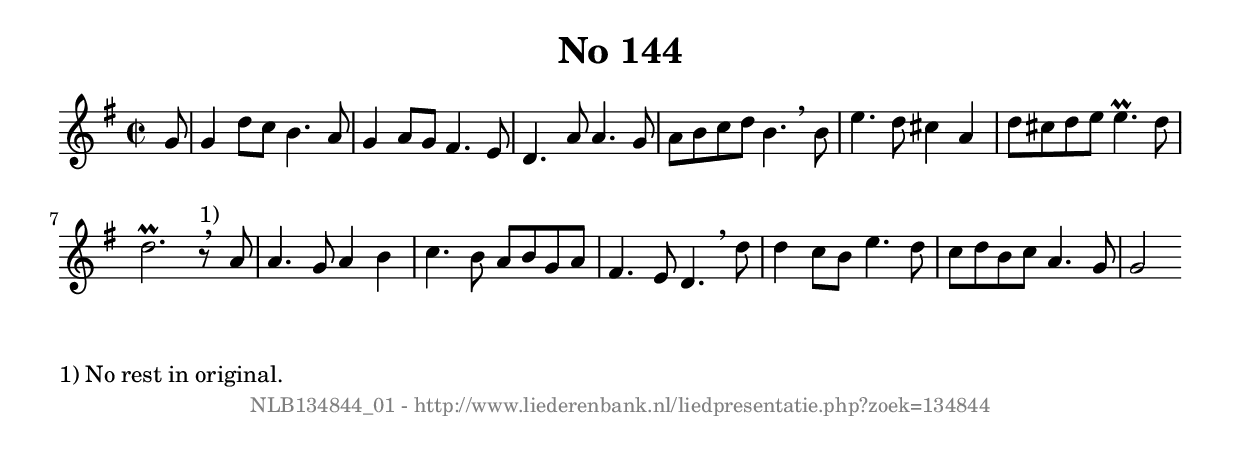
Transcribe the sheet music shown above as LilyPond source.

%
% produced by wce2krn 1.64 (7 June 2014)
%
\version"2.16"
#(append! paper-alist '(("long" . (cons (* 210 mm) (* 2000 mm)))))
#(set-default-paper-size "long")
sb = {\breathe}
mBreak = {\breathe }
bBreak = {\breathe }
x = {\once\override NoteHead #'style = #'cross }
gl=\glissando
itime={\override Staff.TimeSignature #'stencil = ##f }
ficta = {\once\set suggestAccidentals = ##t}
fine = {\once\override Score.RehearsalMark #'self-alignment-X = #1 \mark \markup {\italic{Fine}}}
dc = {\once\override Score.RehearsalMark #'self-alignment-X = #1 \mark \markup {\italic{D.C.}}}
dcf = {\once\override Score.RehearsalMark #'self-alignment-X = #1 \mark \markup {\italic{D.C. al Fine}}}
dcc = {\once\override Score.RehearsalMark #'self-alignment-X = #1 \mark \markup {\italic{D.C. al Coda}}}
ds = {\once\override Score.RehearsalMark #'self-alignment-X = #1 \mark \markup {\italic{D.S.}}}
dsf = {\once\override Score.RehearsalMark #'self-alignment-X = #1 \mark \markup {\italic{D.S. al Fine}}}
dsc = {\once\override Score.RehearsalMark #'self-alignment-X = #1 \mark \markup {\italic{D.S. al Coda}}}
pv = {\set Score.repeatCommands = #'((volta "1"))}
sv = {\set Score.repeatCommands = #'((volta "2"))}
tv = {\set Score.repeatCommands = #'((volta "3"))}
qv = {\set Score.repeatCommands = #'((volta "4"))}
xv = {\set Score.repeatCommands = #'((volta #f))}
\header{ tagline = ""
title = "No 144"
}
\score {{
\key g \major
\relative g'
{
\set melismaBusyProperties = #'()
\partial 32*4
\time 2/2
\tempo 4=120
\override Score.MetronomeMark #'transparent = ##t
\override Score.RehearsalMark #'break-visibility = #(vector #t #t #f)
g8 g4 d'8 c b4. a8 g4 a8 g fis4. e8 d4. a'8 a4. g8 a b c d b4. \sb b8 e4. d8 cis4 a d8 cis d e e4.^\prall d8 d2.^\prall r8^"1)" \bar ":|:" \bBreak
a8 a4. g8 a4 b c4. b8 a b g a fis4. e8 d4. \sb d'8 d4 c8 b e4. d8 c d b c a4. g8 g2 \bar ":|"
 }}
 \midi { }
 \layout {
            indent = 0.0\cm
}
}
\markup { \wordwrap-string #" 
1) No rest in original.
"}
\markup { \vspace #0 } \markup { \with-color #grey \fill-line { \center-column { \smaller "NLB134844_01 - http://www.liederenbank.nl/liedpresentatie.php?zoek=134844" } } }
